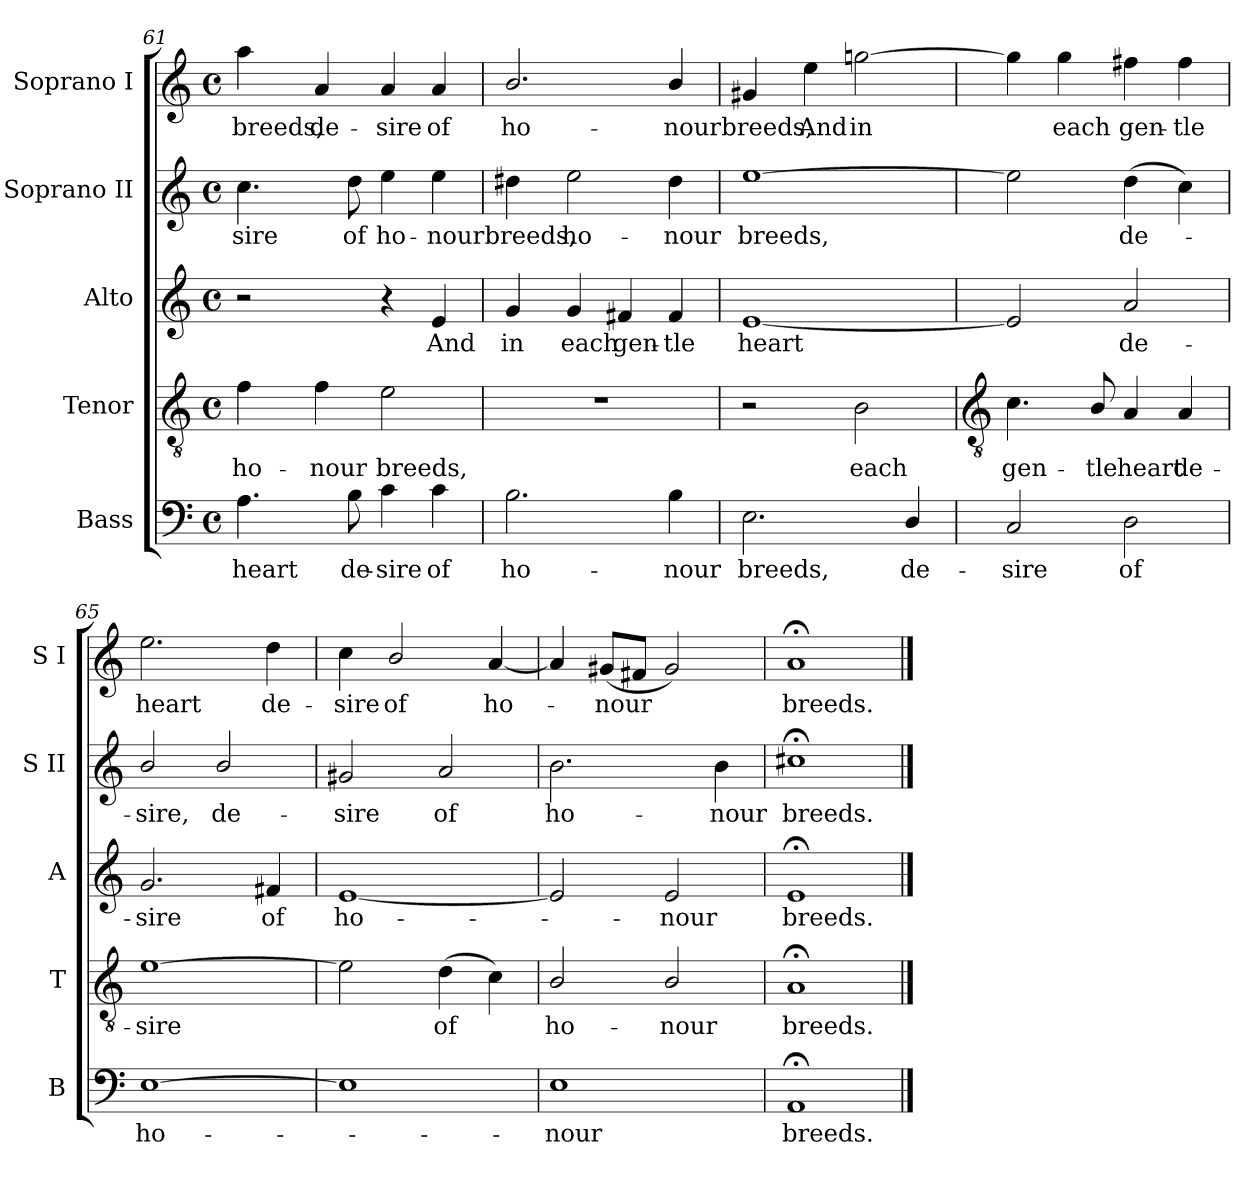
**kern	**text	**kern	**text	**kern	**text	**kern	**text	**kern	**text
*part5	*part5	*part4	*part4	*part3	*part3	*part2	*part2	*part1	*part1
*staff5	*staff5	*staff4	*staff4	*staff3	*staff3	*staff2	*staff2	*staff1	*staff1
*I"Bass	*	*I"Tenor	*	*I"Alto	*	*I"Soprano II	*	*I"Soprano I	*
*I'B	*	*I'T	*	*I'A	*	*I'S II	*	*I'S I	*
*clefF4	*	*clefGv2	*	*clefG2	*	*clefG2	*	*clefG2	*
*k[]	*	*k[]	*	*k[]	*	*k[]	*	*k[]	*
*C:	*	*C:	*	*C:	*	*C:	*	*C:	*
*M4/4	*	*M4/4	*	*M4/4	*	*M4/4	*	*M4/4	*
*met(c)	*	*met(c)	*	*met(c)	*	*met(c)	*	*met(c)	*
=61	=61	=61	=61	=61	=61	=61	=61	=61	=61
!	!LO:LY:b	!	!LO:LY:b	!	!	!	!LO:LY:b	!	!LO:LY:b
4.A	heart	4f	ho-	2r	.	4.cc	-sire	4aa	breeds,
!	!	!	!LO:LY:b	!	!	!	!	!	!LO:LY:b
.	.	4f	-nour	.	.	.	.	4a	de-
!	!LO:LY:b	!	!	!	!	!	!LO:LY:b	!	!
8B	de-	.	.	.	.	8dd	of	.	.
!	!LO:LY:b	!	!LO:LY:b	!	!	!	!LO:LY:b	!	!LO:LY:b
4c	-sire	2e	breeds,	4r	.	4ee	ho-	4a	-sire
!	!LO:LY:b	!	!	!	!LO:LY:b	!	!LO:LY:b	!	!LO:LY:b
4c	of	.	.	4e	And	4ee	-nour	4a	of
=62	=62	=62	=62	=62	=62	=62	=62	=62	=62
!	!LO:LY:b	!	!	!	!LO:LY:b	!	!LO:LY:b	!	!LO:LY:b
2.B	ho-	1r	.	4g	in	4dd#X	breeds,	2.b/	ho-
!	!	!	!	!	!LO:LY:b	!	!LO:LY:b	!	!
.	.	.	.	4g	each	2ee	ho-	.	.
!	!	!	!	!	!LO:LY:b	!	!	!	!
.	.	.	.	4f#X	gen-	.	.	.	.
!	!LO:LY:b	!	!	!	!LO:LY:b	!	!LO:LY:b	!	!LO:LY:b
4B	-nour	.	.	4f#	-tle	4dd#	-nour	4b/	-nour
=63	=63	=63	=63	=63	=63	=63	=63	=63	=63
!	!LO:LY:b	!	!	!	!LO:LY:b	!	!LO:LY:b	!	!LO:LY:b
2.E	breeds,	2r	.	[1e	heart	[1ee	breeds,	4g#X	breeds,
!	!	!	!	!	!	!	!	!	!LO:LY:b
.	.	.	.	.	.	.	.	4ee	And
!	!	!	!LO:LY:b	!	!	!	!	!	!LO:LY:b
.	.	2B	each	.	.	.	.	[2ggn	in
!	!LO:LY:b	!	!	!	!	!	!	!	!
4D/	de-	.	.	.	.	.	.	.	.
!!LO:LB:g=z
=64	=64	=64	=64	=64	=64	=64	=64	=64	=64
*	*	*clefGv2	*	*	*	*	*	*	*
!	!LO:LY:b	!	!LO:LY:b	!	!	!	!	!	!
2C	-sire	4.c	gen-	2e]	.	2ee]	.	4gg]	.
!	!	!	!	!	!	!	!	!	!LO:LY:b
.	.	.	.	.	.	.	.	4gg	each
!	!	!	!LO:LY:b	!	!	!	!	!	!
.	.	8B/	-tle	.	.	.	.	.	.
!	!LO:LY:b	!	!LO:LY:b	!	!LO:LY:b	!	!LO:LY:b	!	!LO:LY:b
2D	of	4A	heart	2a	de-	(>4dd	de-	4ff#X	gen-
!	!	!	!LO:LY:b	!	!	!	!	!	!LO:LY:b
.	.	4A	de-	.	.	4cc)	.	4ff#	-tle
=65	=65	=65	=65	=65	=65	=65	=65	=65	=65
!	!LO:LY:b	!	!LO:LY:b	!	!LO:LY:b	!	!LO:LY:b	!	!LO:LY:b
[1E	ho-	[1e	-sire	2.g	-sire	2b/	sire,	2.ee	heart
!	!	!	!	!	!	!	!LO:LY:b	!	!
.	.	.	.	.	.	2b/	de-	.	.
!	!	!	!	!	!LO:LY:b	!	!	!	!LO:LY:b
.	.	.	.	4f#X	of	.	.	4dd	de-
=66	=66	=66	=66	=66	=66	=66	=66	=66	=66
!	!	!	!	!	!LO:LY:b	!	!LO:LY:b	!	!LO:LY:b
1E]	.	2e]	.	[1e	ho-	2g#X	-sire	4cc	-sire
!	!	!	!	!	!	!	!	!	!LO:LY:b
.	.	.	.	.	.	.	.	2b/	of
!	!	!	!LO:LY:b	!	!	!	!LO:LY:b	!	!
.	.	(>4d	of	.	.	2a	of	.	.
!	!	!	!	!	!	!	!	!	!LO:LY:b
.	.	4c)	.	.	.	.	.	[4a	ho-
=67	=67	=67	=67	=67	=67	=67	=67	=67	=67
!	!LO:LY:b	!	!LO:LY:b	!	!	!	!LO:LY:b	!	!
1E	nour	2B/	ho-	2e]	.	2.b	ho-	4a]	.
!	!	!	!	!	!	!	!	!	!LO:LY:b
.	.	.	.	.	.	.	.	(<8g#XL	nour
.	.	.	.	.	.	.	.	8f#XJ	.
!	!	!	!LO:LY:b	!	!LO:LY:b	!	!	!	!
.	.	2B/	-nour	2e	nour	.	.	2g#)	.
!	!	!	!	!	!	!	!LO:LY:b	!	!
.	.	.	.	.	.	4b	-nour	.	.
=68	=68	=68	=68	=68	=68	=68	=68	=68	=68
!	!LO:LY:b	!	!LO:LY:b	!	!LO:LY:b	!	!LO:LY:b	!	!LO:LY:b
1AA;<	breeds.	1A;<	breeds.	1e;<	breeds.	1cc#X;<	breeds.	1a;<	breeds.
==	==	==	==	==	==	==	==	==	==
*-	*-	*-	*-	*-	*-	*-	*-	*-	*-
